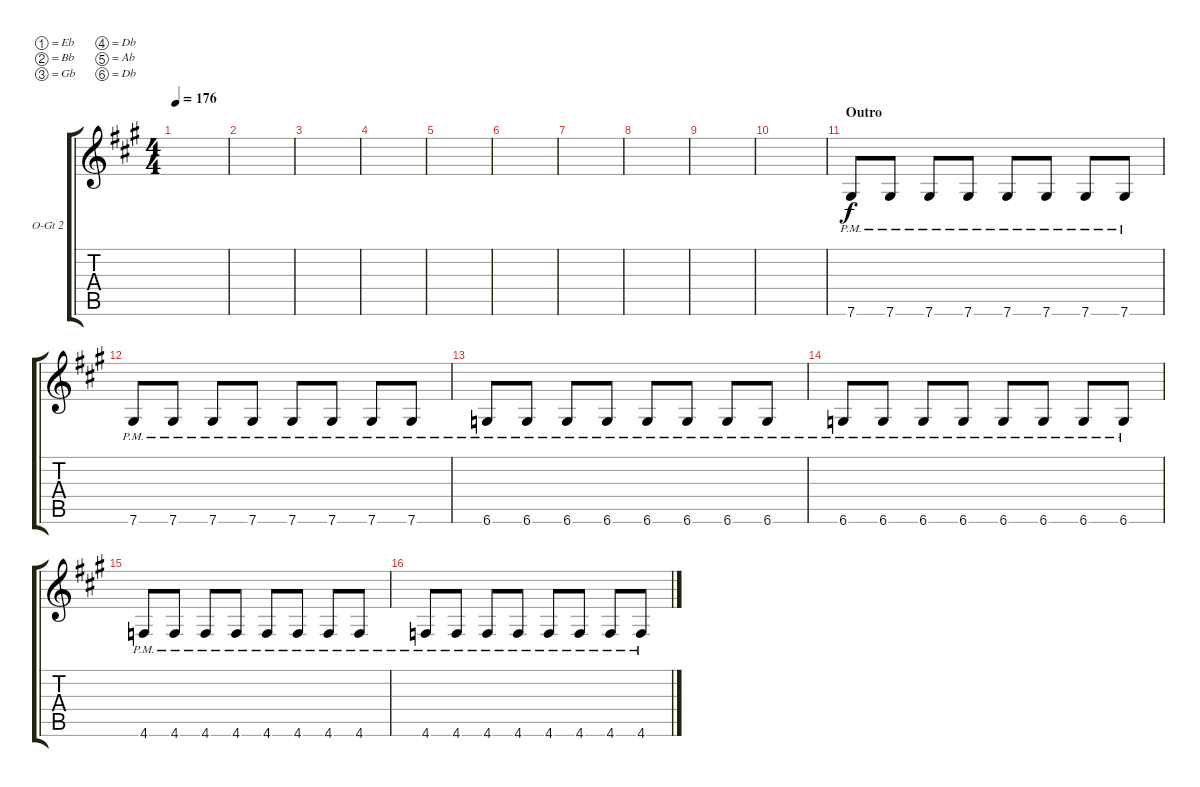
\defaultSystemsLayout 4
\bracketExtendMode groupsimilarinstruments
\firstSystemTrackNameOrientation horizontal
\otherSystemsTrackNameOrientation horizontal
\track ("Overdriven Guitar 2" "O-Gt 2") {instrument overdrivenguitar}
\staff {score tabs}
\tuning (Eb4 Bb3 Gb3 Db3 Ab2 Db2)
\ts (4 4)
\tempo 176
\clef g2
\ks a
|
|
|
|
|
|
|
|
|
|
\section ("" "Outro")
7.6{pm}.8 7.6{pm}.8 7.6{pm}.8 7.6{pm}.8 7.6{pm}.8 7.6{pm}.8 7.6{pm}.8 7.6{pm}.8 |
7.6{pm}.8 7.6{pm}.8 7.6{pm}.8 7.6{pm}.8 7.6{pm}.8 7.6{pm}.8 7.6{pm}.8 7.6{pm}.8 |
6.6{pm}.8 6.6{pm}.8 6.6{pm}.8 6.6{pm}.8 6.6{pm}.8 6.6{pm}.8 6.6{pm}.8 6.6{pm}.8 |
6.6{pm}.8 6.6{pm}.8 6.6{pm}.8 6.6{pm}.8 6.6{pm}.8 6.6{pm}.8 6.6{pm}.8 6.6{pm}.8 |
4.6{pm}.8 4.6{pm}.8 4.6{pm}.8 4.6{pm}.8 4.6{pm}.8 4.6{pm}.8 4.6{pm}.8 4.6{pm}.8 |
4.6{pm}.8 4.6{pm}.8 4.6{pm}.8 4.6{pm}.8 4.6{pm}.8 4.6{pm}.8 4.6{pm}.8 4.6{pm}.8
